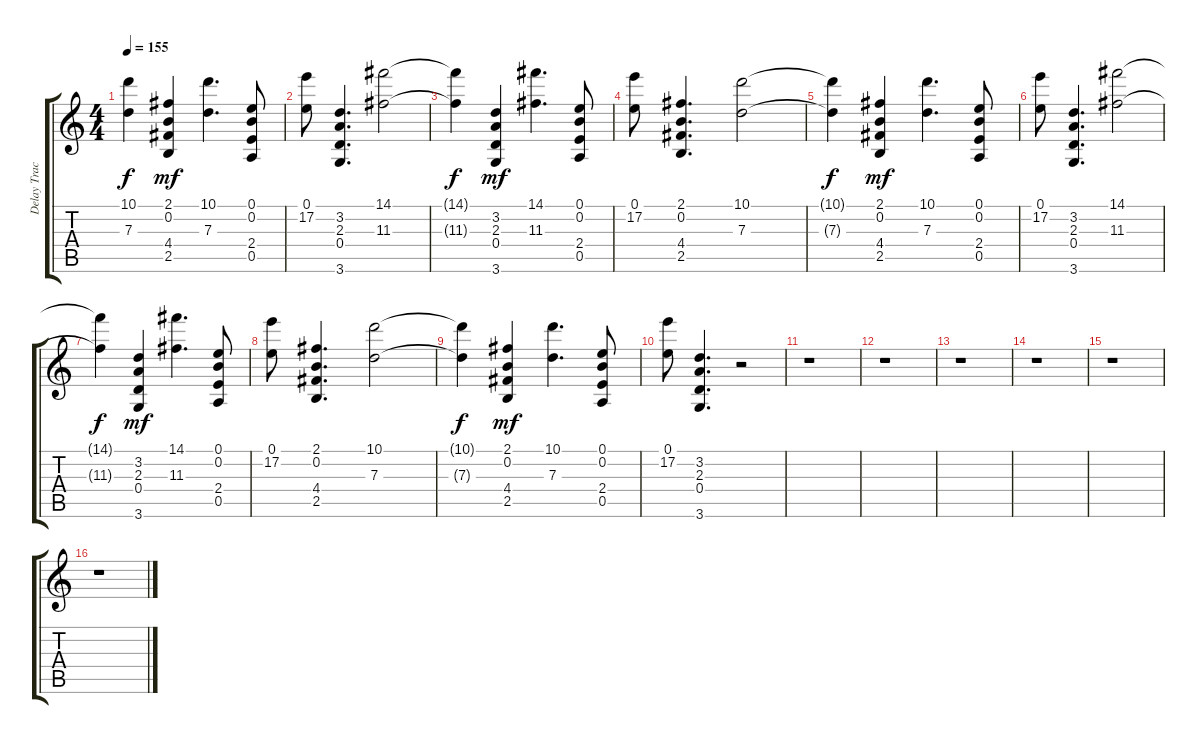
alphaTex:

\track ("Delay Track (ignore)" "Delay Trac") {instrument electricguitarjazz}
\staff {score tabs}
\tuning (E4 B3 G3 D3 A2 E2) {hide}
\ts (4 4)
\tempo 155
\clef g2
\ks c
(10.1{t} 7.3{t}).4{dy f} (2.1 0.2 4.4 2.5).4{dy mf} (10.1 7.3).4{d} (0.1 0.2 2.4 0.5).8 |
(0.1 17.2).8 (3.2 2.3 0.4 3.6).4{d} (14.1 11.3).2 |
(14.1{t} 11.3{t}).4{dy f} (3.2 2.3 0.4 3.6).4{dy mf} (14.1 11.3).4{d} (0.1 0.2 2.4 0.5).8 |
(0.1 17.2).8 (2.1 0.2 4.4 2.5).4{d} (10.1 7.3).2 |
(10.1{t} 7.3{t}).4{dy f} (2.1 0.2 4.4 2.5).4{dy mf} (10.1 7.3).4{d} (0.1 0.2 2.4 0.5).8 |
(0.1 17.2).8 (3.2 2.3 0.4 3.6).4{d} (14.1 11.3).2 |
(14.1{t} 11.3{t}).4{dy f} (3.2 2.3 0.4 3.6).4{dy mf} (14.1 11.3).4{d} (0.1 0.2 2.4 0.5).8 |
(0.1 17.2).8 (2.1 0.2 4.4 2.5).4{d} (10.1 7.3).2 |
(10.1{t} 7.3{t}).4{dy f} (2.1 0.2 4.4 2.5).4{dy mf} (10.1 7.3).4{d} (0.1 0.2 2.4 0.5).8 |
(0.1 17.2).8 (3.2 2.3 0.4 3.6).4{d} r.2 |
r.1 |
r.1 |
r.1 |
r.1 |
r.1 |
r.1
